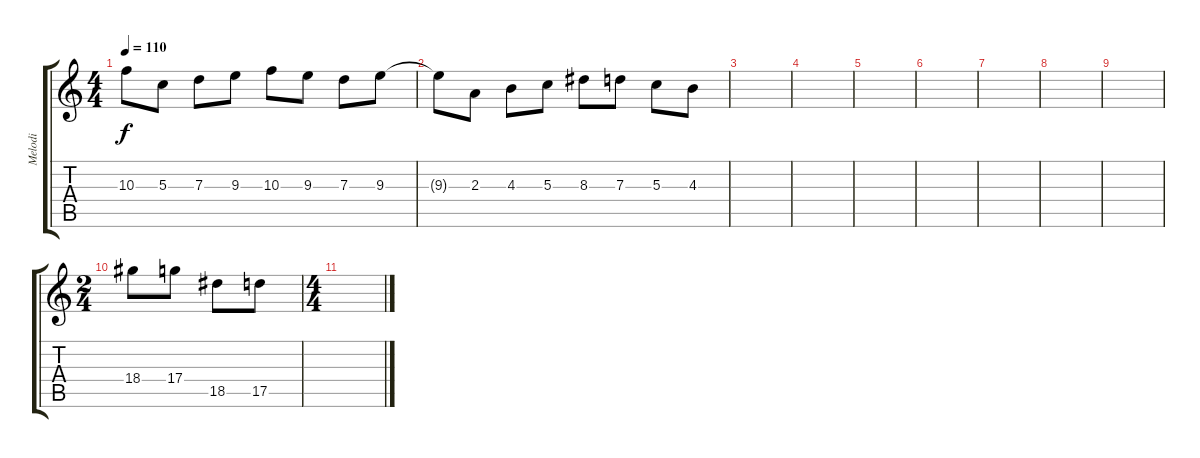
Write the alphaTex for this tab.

\track ("Melodi" "Melodi") {instrument contrabass}
\staff {score tabs}
\tuning (E4 B3 G3 D3 A2 E2) {hide}
\ts (4 4)
\tempo 110
\clef g2
\ks c
10.3{t}.8{dy f} 5.3.8 7.3.8 9.3.8 10.3.8 9.3.8 7.3.8 9.3.8 |
9.3{t}.8 2.3.8 4.3.8 5.3.8 8.3.8 7.3.8 5.3.8 4.3.8 |
|
|
|
|
|
|
|
\ts (2 4)
18.4.8 17.4.8 18.5.8 17.5.8 |
\ts (4 4)
